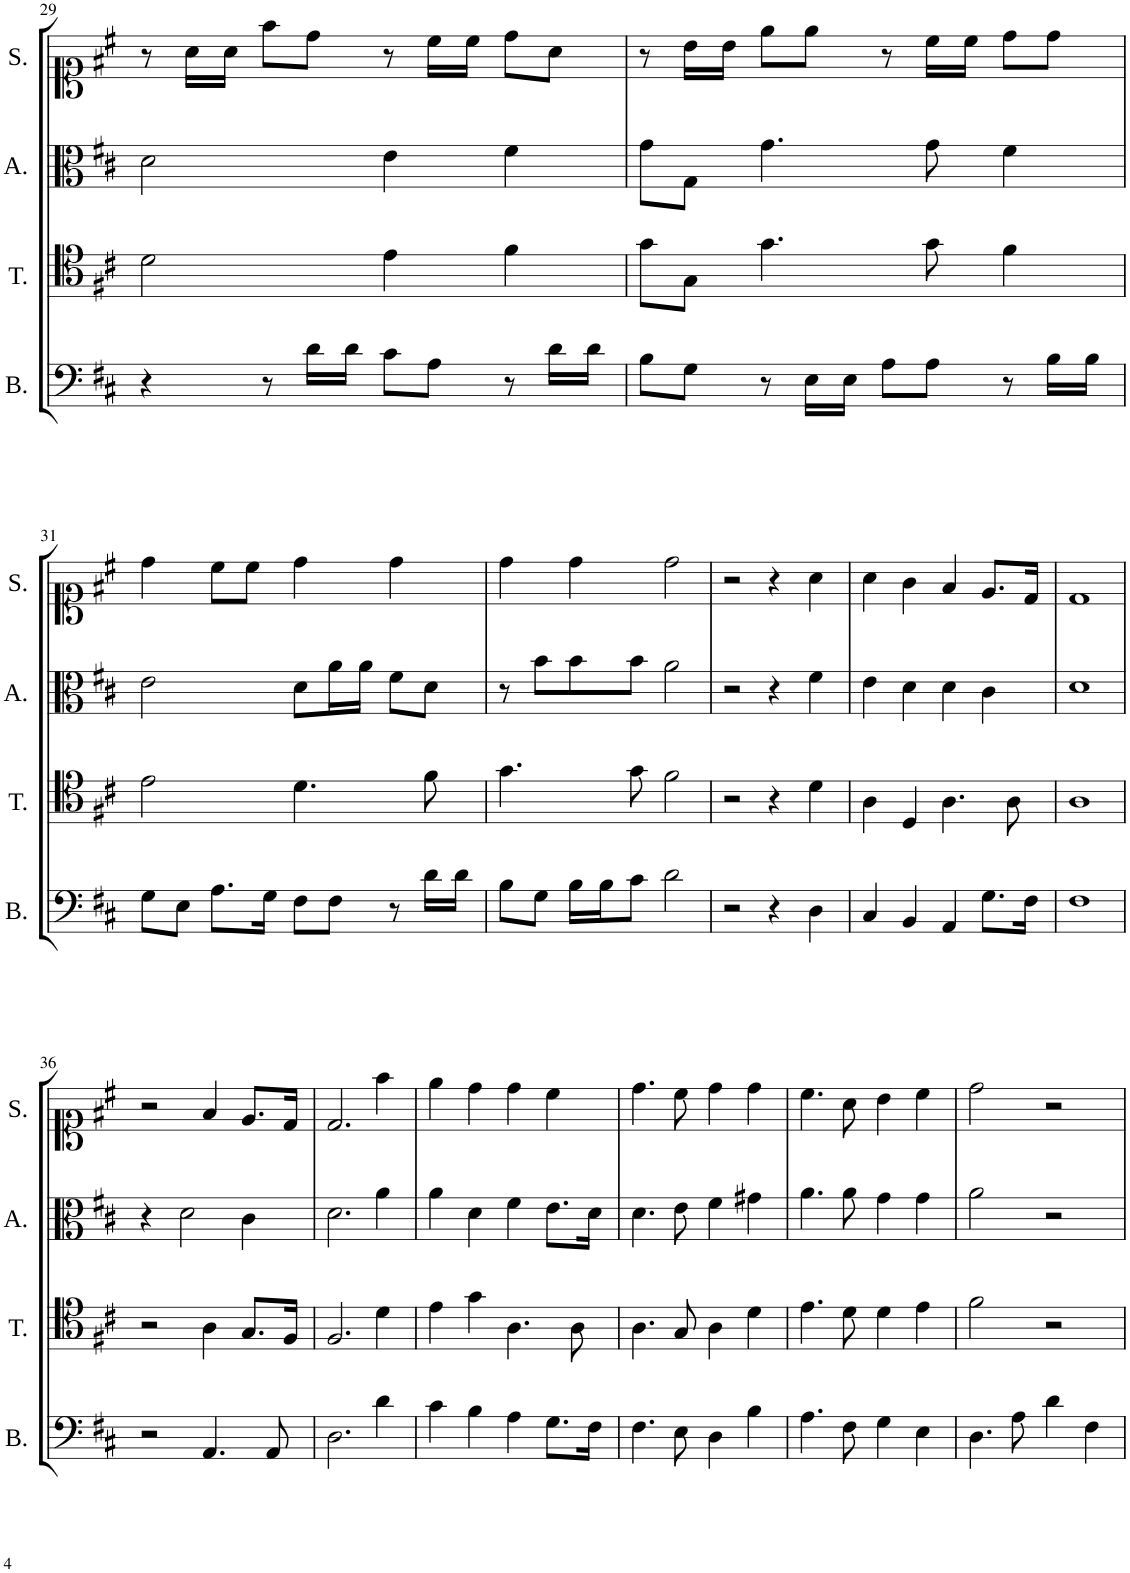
**kern	**kern	**kern	**kern
*part4	*part3	*part2	*part1
*staff4	*staff3	*staff2	*staff1
*I"Bass	*I"Tenor	*I"Alto	*I"Soprano
*I'B.	*I'T.	*I'A.	*I'S.
!!LO:PB:g=z
*clefF4	*clefC4	*clefC3	*clefC1
*k[f#c#]	*k[f#c#]	*k[f#c#]	*k[f#c#]
*M4/4	*M4/4	*M4/4	*M4/4
=29	=29	=29	=29
4r	2d\	2d\	8r
.	.	.	16a\LL
.	.	.	16a\JJ
8r	.	.	8ff#\L
16d\LL	.	.	8dd\J
16d\JJ	.	.	.
8c#\L	4e\	4e\	8r
8A\J	.	.	16cc#\LL
.	.	.	16cc#\JJ
8r	4f#\	4f#\	8dd\L
16d\LL	.	.	8a\J
16d\JJ	.	.	.
=30	=30	=30	=30
8B\L	8g\L	8g\L	8r
8G\J	8G\J	8G\J	16b\LL
.	.	.	16b\JJ
8r	4.g\	4.g\	8ee\L
16E\LL	.	.	8ee\J
16E\JJ	.	.	.
8A\L	.	.	8r
8A\J	8g\	8g\	16cc#\LL
.	.	.	16cc#\JJ
8r	4f#\	4f#\	8dd\L
16B\LL	.	.	8dd\J
16B\JJ	.	.	.
!!LO:LB:g=z
=31	=31	=31	=31
8G\L	2e\	2e\	4dd\
8E\J	.	.	.
8.A\L	.	.	8cc#\L
.	.	.	8cc#\J
16G\Jk	.	.	.
8F#\L	4.d\	8d\L	4dd\
8F#\J	.	16a\L	.
.	.	16a\JJ	.
8r	.	8f#\L	4dd\
16d\LL	8f#\	8d\J	.
16d\JJ	.	.	.
=32	=32	=32	=32
8B\L	4.g\	8r	4dd\
8G\J	.	8b\L	.
16B\LL	.	8b\	4dd\
16B\J	.	.	.
8c#\J	8g\	8b\J	.
2d\	2f#\	2a\	2dd\
=33	=33	=33	=33
2r	2r	2r	2r
4r	4r	4r	4r
4D\	4d\	4f#\	4a\
=34	=34	=34	=34
4C#/	4A\	4e\	4a\
4BB/	4D/	4d\	4g\
4AA/	4.A\	4d\	4f#/
8.G\L	.	4c#\	8.e/L
.	8A\	.	.
16F#\Jk	.	.	16d/Jk
=35	=35	=35	=35
1F#	1A	1d	1d
!!LO:LB:g=z
=36	=36	=36	=36
2r	2r	4r	2r
.	.	2d\	.
4.AA/	4A\	.	4f#/
.	8.G/L	4c#\	8.e/L
8AA/	.	.	.
.	16F#/Jk	.	16d/Jk
=37	=37	=37	=37
2.D\	2.F#/	2.d\	2.d/
4d\	4d\	4a\	4ff#\
=38	=38	=38	=38
4c#\	4e\	4a\	4ee\
4B\	4g\	4d\	4dd\
4A\	4.A\	4f#\	4dd\
8.G\L	.	8.e\L	4cc#\
.	8A\	.	.
16F#\Jk	.	16d\Jk	.
=39	=39	=39	=39
4.F#\	4.A\	4.d\	4.dd\
8E\	8G/	8e\	8cc#\
4D\	4A\	4f#\	4dd\
4B\	4d\	4g#X\	4dd\
=40	=40	=40	=40
4.A\	4.e\	4.a\	4.cc#\
8F#\	8d\	8a\	8a\
4G\	4d\	4g\	4b\
4E\	4e\	4g\	4cc#\
=41	=41	=41	=41
4.D\	2f#\	2a\	2dd\
8A\	.	.	.
4d\	2r	2r	2r
4F#\	.	.	.
=	=	=	=
*-	*-	*-	*-
